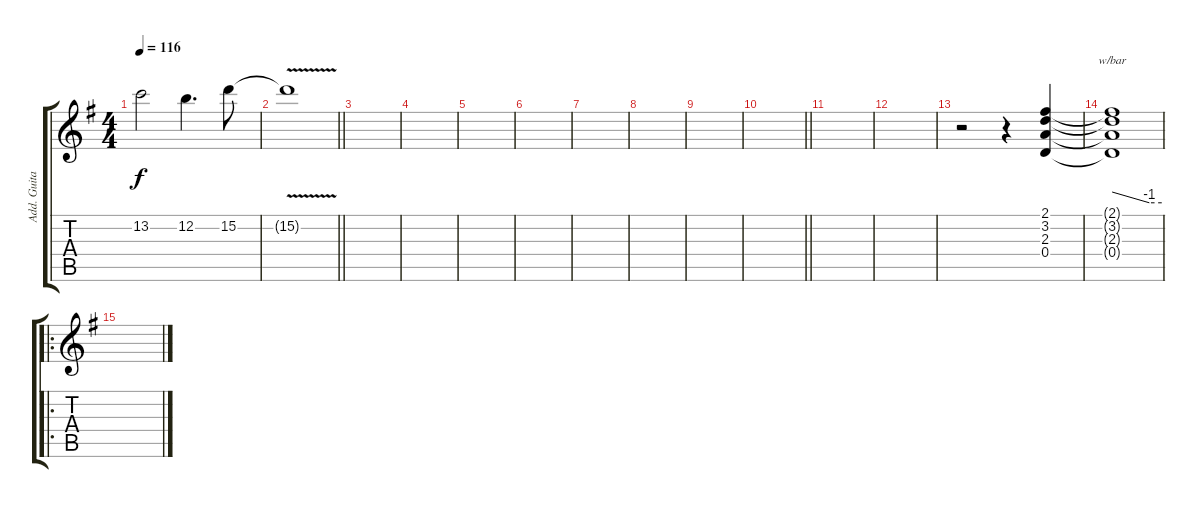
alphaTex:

\track ("Add. Guitar 1" "Add. Guita") {instrument distortionguitar}
\staff {score tabs}
\tuning (E4 B3 G3 D3 A2 E2) {hide}
\ts (4 4)
\tempo 116
\clef g2
\ks g
13.2.2{dy f} 12.2.4{d} 15.2.8 |
\barLineRight lightlight
15.2{v t}.1 |
|
|
|
|
|
|
|
\barLineRight lightlight
|
|
|
r.2{volume 13 balance 16 instrument distortionguitar} r.4 (2.1 3.2 2.3 0.4).4 |
(2.1{t} 3.2{t} 2.3{t} 0.4{t}).1{tbe (custom default 0 0 45 -4 60 -4)} |
\ro
